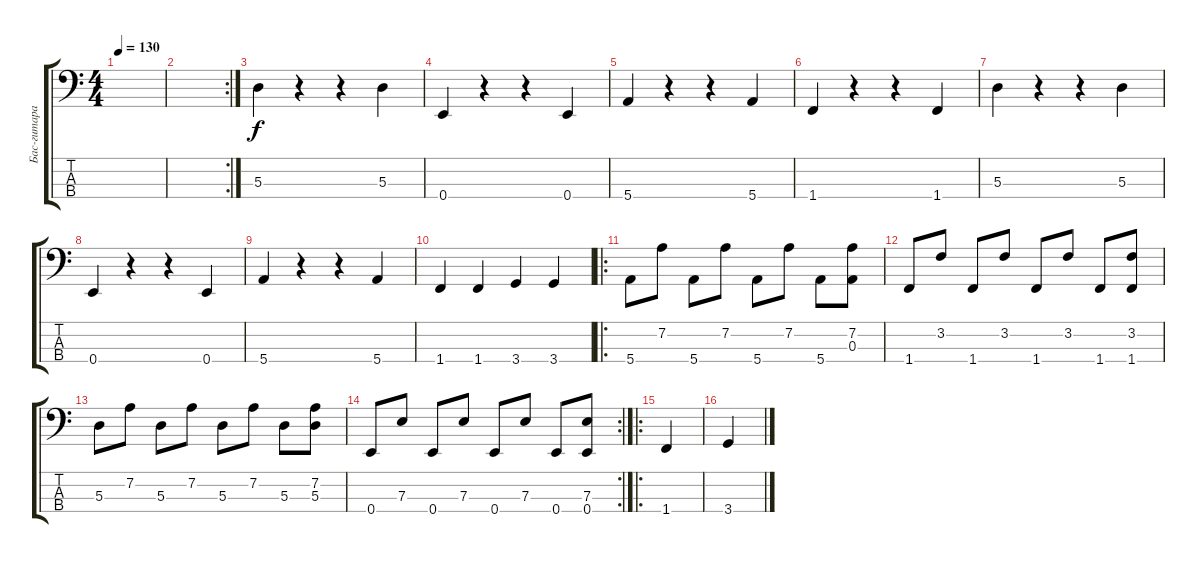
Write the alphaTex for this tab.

\track ("Бас-гитара" "Бас-гитара") {instrument slapbass2}
\staff {score tabs}
\tuning (G2 D2 A1 E1) {hide}
\ts (4 4)
\tempo 130
\clef f4
\ks c
|
\rc 2
|
5.3.4 r.4 r.4 5.3.4 |
0.4.4 r.4 r.4 0.4.4 |
5.4.4 r.4 r.4 5.4.4 |
1.4.4 r.4 r.4 1.4.4 |
5.3.4 r.4 r.4 5.3.4 |
0.4.4 r.4 r.4 0.4.4 |
5.4.4 r.4 r.4 5.4.4 |
1.4.4 1.4.4 3.4.4 3.4.4 |
\ro
5.4.8 7.2.8 5.4.8 7.2.8 5.4.8 7.2.8 5.4.8 (7.2 0.3).8 |
1.4.8 3.2.8 1.4.8 3.2.8 1.4.8 3.2.8 1.4.8 (3.2 1.4).8 |
5.3.8 7.2.8 5.3.8 7.2.8 5.3.8 7.2.8 5.3.8 (7.2 5.3).8 |
\rc 2
0.4.8 7.3.8 0.4.8 7.3.8 0.4.8 7.3.8 0.4.8 (7.3 0.4).8 |
\ro
1.4.4 |
3.4.4
